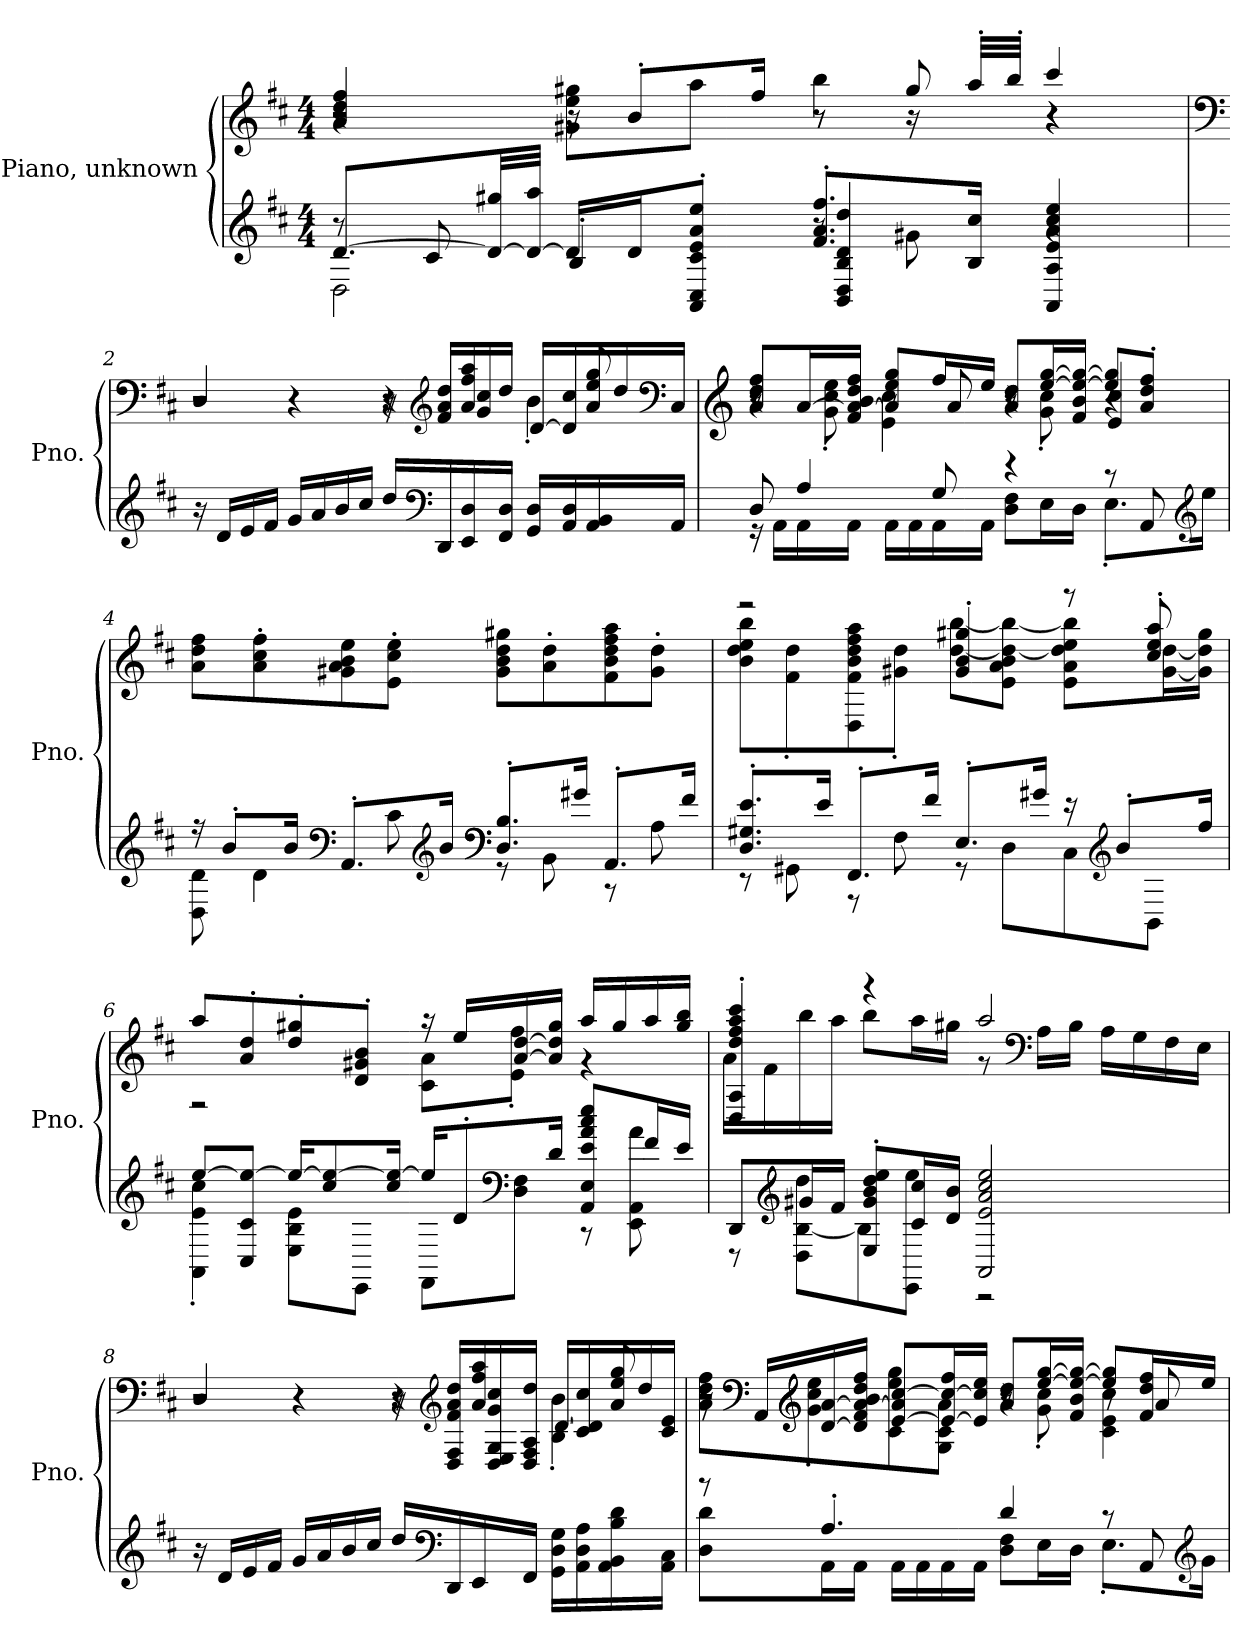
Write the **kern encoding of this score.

**kern	**kern
*part1	*part1
*staff2	*staff1
*I"Piano, unknown	*
*I'Pno.	*
*clefG2	*clefG2
*k[f#c#]	*k[f#c#]
*M4/4	*M4/4
*MM120	*MM120
=1	=1
*^	*^
*	*^	*	*^
[8.d/L	2D\	8r	2r	4r	4a/ 4dd/ 4ff#/
.	.	8c#/	.	.	.
32d/_ 32gg#X/LL	.	.	.	.	.
32d/_ 32aa/JJJ	.	.	.	.	.
16d/LL]	.	4B'/	.	8g#X\ 8ee\ 8gg#X\L	16r
16d/J	.	.	.	.	8b'/L
8AA/' 8C#/' 8c#/' 8e/' 8a/' 8ee/'J	.	.	.	8aa\J	.
.	.	.	.	.	16ff#/Jk
8.f#/' 8.a/' 8.ff#/'L	8r	4BB/ 4D/ 4B/ 4d/ 4dd/	8r	4bb\	8r
.	8g#X\	.	8gg#/	.	16r
16B/ 16cc#/Jk	.	.	.	.	32aa'/LLL
.	.	.	.	.	32bb'/JJJ
4AA/ 4A/ 4e/ 4a/ 4cc#/ 4ee/	4r	4r	4r	4r	4ccc#/
*v	*v	*v	*	*	*
=2	=2	=2	=2
*	*clefF4	*	*
16r	2r	2r	4D/
16d/LL	.	.	.
16e/	.	.	.
16f#/JJ	.	.	.
16g/LL	.	.	4r
16a/	.	.	.
16b/	.	.	.
16cc#/JJ	.	.	.
16dd/LL	8r	4r	16r
*clefF4	*clefG2	*	*
16DD/	.	.	16f#/ 16a/ 16dd/LL
16EE/ 16D/	4a/ 4ff#/ 4aa/	.	16g/ 16cc#/
16FF#/ 16D/JJ	.	.	16dd/JJ
16GG/ 16D/LL	.	4b'\	[16d/LL
16AA/ 16D/	.	.	16d/] 16cc#/
16AA/ 16BB/	8a/ 8ee/ 8gg/	.	16dd/
*	*clefF4	*	*
16AA/JJ	.	.	16C#/JJ
!!LO:LB:g=z	!!	!!
=3	=3	=3	=3
*	*clefG2	*	*
*^	*	*	*
8D/	16r	8a/ 8dd/ 8ff#/L	8r	4r
.	16AA\LL	.	.	.
4A/	16AA\	[16a/L	8g\' 8cc#\' 8ee\'	.
.	16AA\JJ	16f#/ 16a/_ 16b/ 16dd/ 16ff#/JJ	.	.
.	16AA\LL	8a/] 8ee/ 8gg/L	4e\ 4cc#\	8r
.	16AA\	.	.	.
8G/	16AA\	16ff#/L	.	8a/
.	16AA\JJ	16ee/JJ	.	.
4r	8D\ 8F#\L	8a/ 8dd/L	8r	4r
.	16E\L	[16ee/ [16gg/L	8g\' 8cc#\'	.
.	16D\JJ	16f#/ 16b/ 16ee/_ 16gg/_JJ	.	.
8r	8.E'\L	8ee/] 8gg/]L	4r	4e/ 4cc#/
8AA/	.	8a/' 8dd/' 8ff#/'J	.	.
*clefG2	*	*	*	*
.	16ee\Jk	.	.	.
*	*	*v	*v	*v
=4	=4	=4
16r	8D\ 8d\	8a\ 8dd\ 8ff#\L
8b'/L	.	.
.	4d\	8a\' 8cc#\' 8ff#\'
16b/Jk	.	.
*clefF4	*	*
8.AA'/L	.	8g#X\ 8a\ 8b\ 8ee\
.	8c#\	8e\' 8cc#\' 8ee\'J
*clefG2	*	*
16b/Jk	.	.
*clefF4	*	*
8.D/' 8.B/'L	8r	8g#\ 8b\ 8dd\ 8gg#X\L
.	8BB\	8a\' 8dd\'
16g#X/Jk	.	.
8.AA'/L	8r	8f#\ 8b\ 8dd\ 8ff#\ 8aa\
.	8A\	8g#\' 8dd\'J
16f#/Jk	.	.
!!LO:LB:g=z
=5	=5	=5
*	*	*^
8.D/' 8.G#X/' 8.e/'L	8r	2r	8b\ 8dd\ 8ee\ 8bb\L
.	8GG#X\	.	8f#\' 8dd\'
16e/Jk	.	.	.
8.FF#'/L	8r	.	8D\ 8f#\ 8b\ 8dd\ 8ff#\ 8aa\
.	8F#\	.	8g#X\' 8dd\'J
16f#/Jk	.	.	.
8.E'/L	8r	4g#/' 4b/' 4gg#X/'	[8dd\ [8bb\L
.	8D\L	.	8e\ 8a\ 8b\ 8dd\_ 8bb\_J
16g#X/Jk	.	.	.
16r	8C#\	8r	8e\ 8a\ 8dd\] 8ee\ 8bb\]L
*clefG2	*	*	*
8b'/L	.	.	.
.	8BB\J	8cc#/' 8ee/' 8aa/'	[16g#\ [16dd\L
16ff#/Jk	.	.	16g#\] 16dd\] 16gg#\JJ
=6	=6	=6	=6
[8ee/L	4AA\' 4e\' 4cc#\'	8aa/L	2r
8C#/ 8c#/ 8ee/_J	.	8a/' 8dd/'	.
16ee/KL_	8E\ 8B\ 8e\L	8dd/' 8gg#X/'	.
8cc#/ 8ee/_	.	.	.
.	8EE\J	8d/' 8g#X/' 8b/'J	.
16cc#/ 16ee/_Jk	.	.	.
16ee/KL]	8FF#\L	16r	8c#\ 8a\L
8d'/	.	16ee/LL	.
*clefF4	*	*	*
.	8D\ 8F#\J	[16a/ [16dd/	8e\' 8ff#\'J
16d/Jk	.	16a/] 16dd/] 16gg#/JJ	.
8AA/ 8E/ 8e/ 8a/ 8cc#/ 8ee/L	8r	16aa/LL	4r
.	.	16gg#/	.
16f#/L	8EE\ 8AA\ 8a\	16aa/	.
16e/JJ	.	16gg#/ 16bb/JJ	.
!!LO:LB:g=z	!!
=7	=7	=7	=7
8DD/L	8r	4D/' 4A/' 4dd/' 4ff#/' 4aa/' 4ccc#/'	16a\LL
.	.	.	16f#\
*clefG2	*	*	*
16g#X/L	8D\ [8B\ 8dd\L	.	16bb\
16f#/JJ	.	.	16aa\JJ
8E/' 8g#/' 8b/' 8dd/' 8ee/'L	8B\]	4r	8bb\L
16c#/ 16cc#/L	8EE\ 8ee\J	.	16aa\L
16d/ 16b/JJ	.	.	16gg#X\JJ
2AA/ 2e/ 2a/ 2cc#/ 2ee/	2r	2aa/	8r
*	*	*clefF4	*
.	.	.	16A\LL
.	.	.	16B\JJ
.	.	.	16A\LL
.	.	.	16G\
.	.	.	16F#\
.	.	.	16E\JJ
*v	*v	*	*
=8	=8	=8
*	*	*^
16r	2r	2r	4D/
16d/LL	.	.	.
16e/	.	.	.
16f#/JJ	.	.	.
16g/LL	.	.	4r
16a/	.	.	.
16b/	.	.	.
16cc#/JJ	.	.	.
16dd/LL	8r	4r	16r
*clefF4	*clefG2	*	*
16DD/	.	.	16D/ 16F#/ 16f#/ 16a/ 16dd/LL
16EE/	4a/ 4ff#/ 4aa/	.	16D/ 16E/ 16G/ 16g/ 16cc#/
16FF#/JJ	.	.	16D/ 16F#/ 16A/ 16dd/JJ
16GG\ 16D\ 16G\LL	.	4B\' 4b\'	[16d/LL
16AA\ 16D\ 16A\	.	.	16c#/ 16d/] 16cc#/
16AA\ 16BB\ 16B\ 16d\	8a/ 8ee/ 8gg/	.	16dd/
16AA\ 16C#\JJ	.	.	16c#/ 16e/JJ
!!LO:LB:g=z	!!	!!
=9	=9	=9	=9
*^	*	*	*
8r	8D\ 8d\L	16r	8a\ 8dd\ 8ff#\L	2r
*	*	*clefF4	*	*
.	.	16AA/LL	.	.
*	*	*clefG2	*	*
4.A'/	16AA\L	[16d/ [16a/	8g\' 8cc#\' 8ee\'	.
.	16AA\JJ	16d/] 16f#/ 16a/_ 16b/ 16dd/ 16ff#/JJ	.	.
.	16AA\LL	[8e/ 8a/] [8cc#/L	8c#\ 8ee\ 8gg\	.
.	16AA\	.	.	.
.	16AA\	16e/_ 16cc#/_ 16ff#/L	8G\ 8c#\ 8a\J	.
.	16AA\JJ	16e/] 16cc#/] 16ee/JJ	.	.
4d/	8D\ 8F#\L	8a/ 8dd/L	8r	4r
.	16E\L	[16ee/ [16gg/L	8g\' 8cc#\'	.
.	16D\JJ	16f#/ 16b/ 16ee/_ 16gg/_JJ	.	.
8r	8.E'\L	8ee/] 8gg/]L	4c#\ 4e\ 4cc#\	8r
8AA/	.	16f#/ 16dd/ 16ff#/L	.	8a/
*clefG2	*	*	*	*
.	16g\Jk	16ee/JJ	.	.
*v	*v	*	*	*
*	*v	*v	*v
=	=
*-	*-
